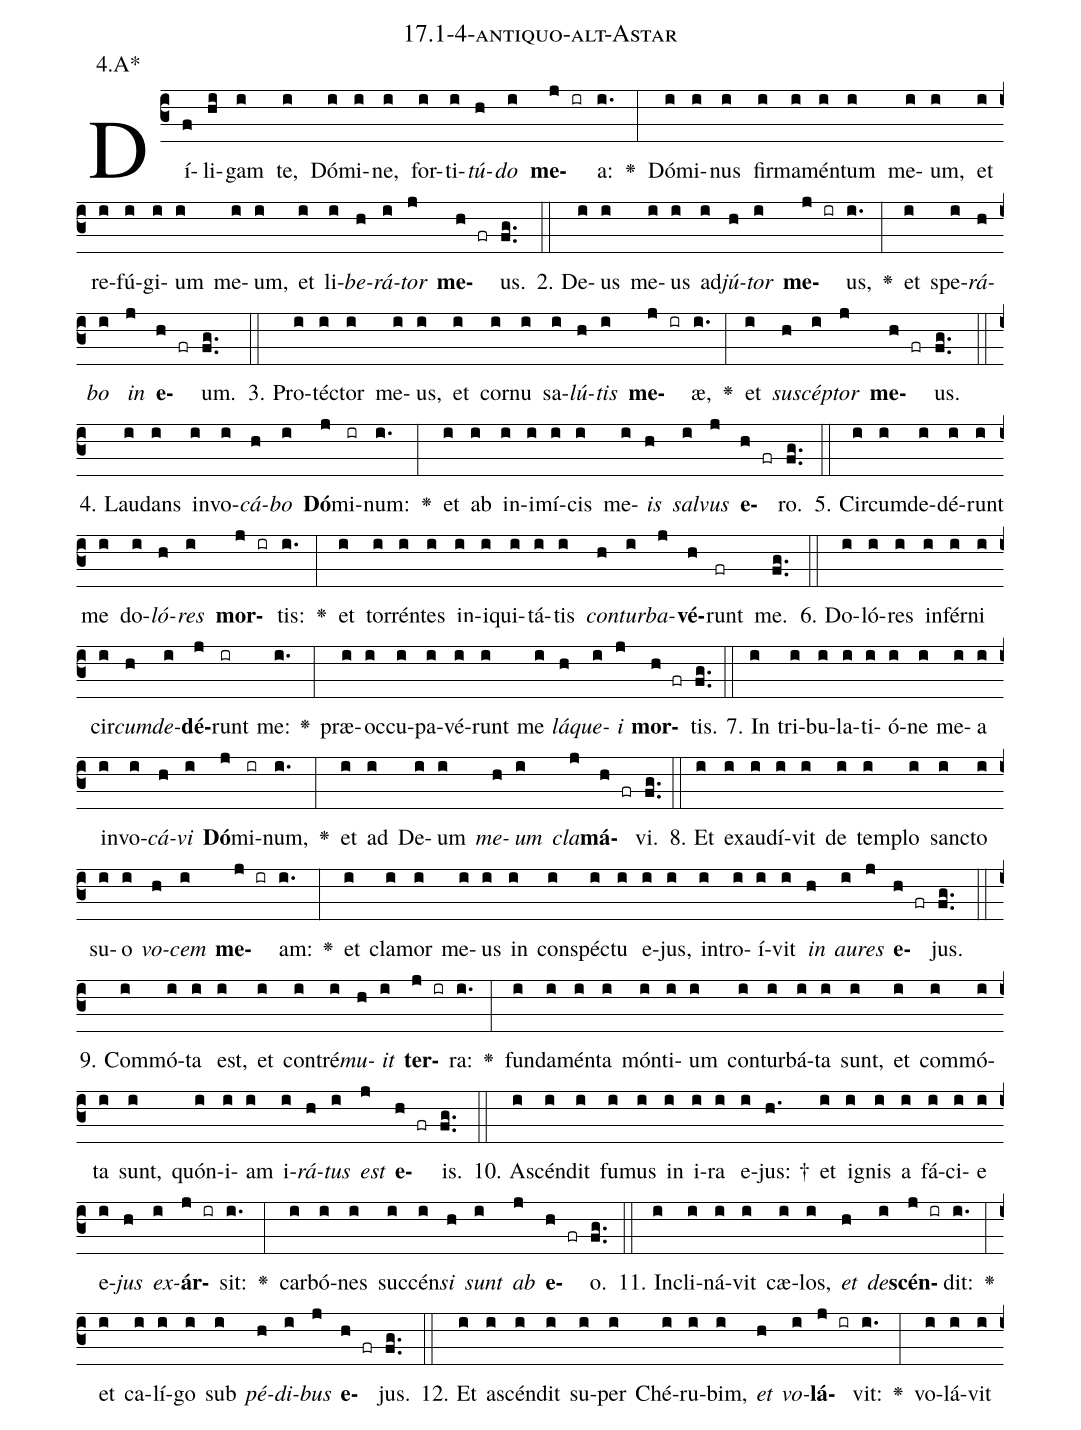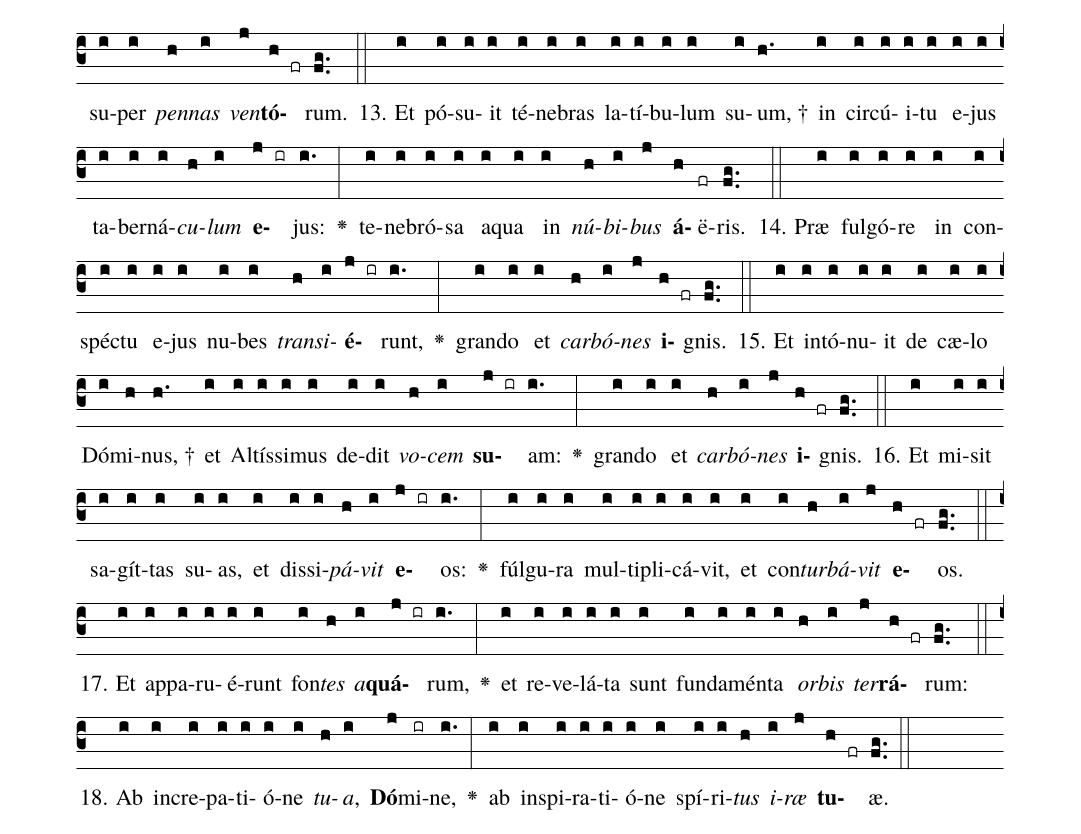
name: 17.1-4-antiquo-alt-Astar;
annotation: 4.A*;
%%
(c3)Dí(f)li(hi)gam(i) te,(i) Dó(i)mi(i)ne,(i) for(i)ti(i)<i>tú</i>(h)<i>do</i>(i) <b>me</b>(j ir)a:(i.) <v>\greheightstar</v>(:) Dó(i)mi(i)nus(i) fir(i)ma(i)mén(i)tum(i) me(i)um,(i) et(i) re(i)fú(i)gi(i)um(i) me(i)um,(i) et(i) li(i)<i>be</i>(h)<i>rá</i>(i)<i>tor</i>(j) <b>me</b>(h fr)us.(fg..) (::)
2. De(i)us(i) me(i)us(i) ad(i)<i>jú</i>(h)<i>tor</i>(i) <b>me</b>(j ir)us,(i.) <v>\greheightstar</v>(:) et(i) spe(i)<i>rá</i>(h)<i>bo</i>(i) <i>in</i>(j) <b>e</b>(h fr)um.(fg..) (::)
3. Pro(i)téc(i)tor(i) me(i)us,(i) et(i) cor(i)nu(i) sa(i)<i>lú</i>(h)<i>tis</i>(i) <b>me</b>(j ir)æ,(i.) <v>\greheightstar</v>(:) et(i) <i>su</i>(h)<i>scép</i>(i)<i>tor</i>(j) <b>me</b>(h fr)us.(fg..) (::)
4. Lau(i)dans(i) in(i)vo(i)<i>cá</i>(h)<i>bo</i>(i) <b>Dó</b>(j)mi(ir)num:(i.) <v>\greheightstar</v>(:) et(i) ab(i) in(i)i(i)mí(i)cis(i) me(i)<i>is</i>(h) <i>sal</i>(i)<i>vus</i>(j) <b>e</b>(h fr)ro.(fg..) (::)
5. Cir(i)cum(i)de(i)dé(i)runt(i) me(i) do(i)<i>ló</i>(h)<i>res</i>(i) <b>mor</b>(j ir)tis:(i.) <v>\greheightstar</v>(:) et(i) tor(i)rén(i)tes(i) in(i)i(i)qui(i)tá(i)tis(i) <i>con</i>(h)<i>tur</i>(i)<i>ba</i>(j)<b>vé</b>(h)runt(fr) me.(fg..) (::)
6. Do(i)ló(i)res(i) in(i)fér(i)ni(i) cir(i)<i>cum</i>(h)<i>de</i>(i)<b>dé</b>(j)runt(ir) me:(i.) <v>\greheightstar</v>(:) præ(i)oc(i)cu(i)pa(i)vé(i)runt(i) me(i) <i>lá</i>(h)<i>que</i>(i)<i>i</i>(j) <b>mor</b>(h fr)tis.(fg..) (::)
7. In(i) tri(i)bu(i)la(i)ti(i)ó(i)ne(i) me(i)a(i) in(i)vo(i)<i>cá</i>(h)<i>vi</i>(i) <b>Dó</b>(j)mi(ir)num,(i.) <v>\greheightstar</v>(:) et(i) ad(i) De(i)um(i) <i>me</i>(h)<i>um</i>(i) <i>cla</i>(j)<b>má</b>(h fr)vi.(fg..) (::)
8. Et(i) ex(i)au(i)dí(i)vit(i) de(i) tem(i)plo(i) sanc(i)to(i) su(i)o(i) <i>vo</i>(h)<i>cem</i>(i) <b>me</b>(j ir)am:(i.) <v>\greheightstar</v>(:) et(i) cla(i)mor(i) me(i)us(i) in(i) con(i)spéc(i)tu(i) e(i)jus,(i) in(i)tro(i)í(i)vit(i) <i>in</i>(h) <i>au</i>(i)<i>res</i>(j) <b>e</b>(h fr)jus.(fg..) (::)
9. Com(i)mó(i)ta(i) est,(i) et(i) con(i)tré(i)<i>mu</i>(h)<i>it</i>(i) <b>ter</b>(j ir)ra:(i.) <v>\greheightstar</v>(:) fun(i)da(i)mén(i)ta(i) món(i)ti(i)um(i) con(i)tur(i)bá(i)ta(i) sunt,(i) et(i) com(i)mó(i)ta(i) sunt,(i) quón(i)i(i)am(i) i(i)<i>rá</i>(h)<i>tus</i>(i) <i>est</i>(j) <b>e</b>(h fr)is.(fg..) (::)
10. A(i)scén(i)dit(i) fu(i)mus(i) in(i) i(i)ra(i) e(i)jus: †(h.) et(i) i(i)gnis(i) a(i) fá(i)ci(i)e(i) e(i)<i>jus</i>(h) <i>ex</i>(i)<b>ár</b>(j ir)sit:(i.) <v>\greheightstar</v>(:) car(i)bó(i)nes(i) suc(i)cén(i)<i>si</i>(h) <i>sunt</i>(i) <i>ab</i>(j) <b>e</b>(h fr)o.(fg..) (::)
11. In(i)cli(i)ná(i)vit(i) cæ(i)los,(i) <i>et</i>(h) <i>de</i>(i)<b>scén</b>(j ir)dit:(i.) <v>\greheightstar</v>(:) et(i) ca(i)lí(i)go(i) sub(i) <i>pé</i>(h)<i>di</i>(i)<i>bus</i>(j) <b>e</b>(h fr)jus.(fg..) (::)
12. Et(i) a(i)scén(i)dit(i) su(i)per(i) Ché(i)ru(i)bim,(i) <i>et</i>(h) <i>vo</i>(i)<b>lá</b>(j ir)vit:(i.) <v>\greheightstar</v>(:) vo(i)lá(i)vit(i) su(i)per(i) <i>pen</i>(h)<i>nas</i>(i) <i>ven</i>(j)<b>tó</b>(h fr)rum.(fg..) (::)
13. Et(i) pó(i)su(i)it(i) té(i)ne(i)bras(i) la(i)tí(i)bu(i)lum(i) su(i)um, †(h.) in(i) cir(i)cú(i)i(i)tu(i) e(i)jus(i) ta(i)ber(i)ná(i)<i>cu</i>(h)<i>lum</i>(i) <b>e</b>(j ir)jus:(i.) <v>\greheightstar</v>(:) te(i)ne(i)bró(i)sa(i) a(i)qua(i) in(i) <i>nú</i>(h)<i>bi</i>(i)<i>bus</i>(j) <b>á</b>(h)ë(fr)ris.(fg..) (::)
14. Præ(i) ful(i)gó(i)re(i) in(i) con(i)spéc(i)tu(i) e(i)jus(i) nu(i)bes(i) <i>trans</i>(h)<i>i</i>(i)<b>é</b>(j ir)runt,(i.) <v>\greheightstar</v>(:) gran(i)do(i) et(i) <i>car</i>(h)<i>bó</i>(i)<i>nes</i>(j) <b>i</b>(h fr)gnis.(fg..) (::)
15. Et(i) in(i)tó(i)nu(i)it(i) de(i) cæ(i)lo(i) Dó(i)mi(h)nus, †(h.) et(i) Al(i)tís(i)si(i)mus(i) de(i)dit(i) <i>vo</i>(h)<i>cem</i>(i) <b>su</b>(j ir)am:(i.) <v>\greheightstar</v>(:) gran(i)do(i) et(i) <i>car</i>(h)<i>bó</i>(i)<i>nes</i>(j) <b>i</b>(h fr)gnis.(fg..) (::)
16. Et(i) mi(i)sit(i) sa(i)gít(i)tas(i) su(i)as,(i) et(i) dis(i)si(i)<i>pá</i>(h)<i>vit</i>(i) <b>e</b>(j ir)os:(i.) <v>\greheightstar</v>(:) fúl(i)gu(i)ra(i) mul(i)ti(i)pli(i)cá(i)vit,(i) et(i) con(i)<i>tur</i>(h)<i>bá</i>(i)<i>vit</i>(j) <b>e</b>(h fr)os.(fg..) (::)
17. Et(i) ap(i)pa(i)ru(i)é(i)runt(i) fon(i)<i>tes</i>(h) <i>a</i>(i)<b>quá</b>(j ir)rum,(i.) <v>\greheightstar</v>(:) et(i) re(i)ve(i)lá(i)ta(i) sunt(i) fun(i)da(i)mén(i)ta(i) <i>or</i>(h)<i>bis</i>(i) <i>ter</i>(j)<b>rá</b>(h fr)rum:(fg..) (::)
18. Ab(i) in(i)cre(i)pa(i)ti(i)ó(i)ne(i) <i>tu</i>(h)<i>a</i>,(i) <b>Dó</b>(j)mi(ir)ne,(i.) <v>\greheightstar</v>(:) ab(i) in(i)spi(i)ra(i)ti(i)ó(i)ne(i) spí(i)ri(i)<i>tus</i>(h) <i>i</i>(i)<i>ræ</i>(j) <b>tu</b>(h fr)æ.(fg..) (::)
